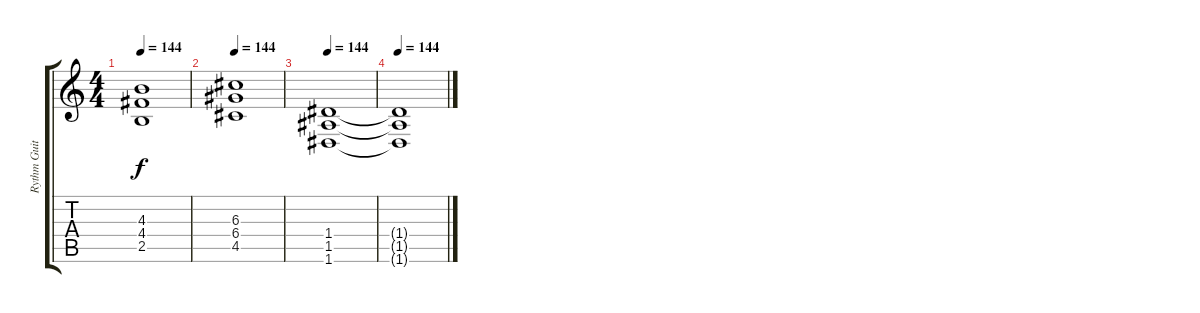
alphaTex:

\track ("Rythm Guitar" "Rythm Guit") {instrument overdrivenguitar}
\staff {score tabs}
\tuning (E4 B3 G3 D3 A2 D2) {hide}
\ts (4 4)
\tempo 144
\clef g2
\ks c
(4.3 4.4 2.5).1{dy f} |
\tempo 144
(6.3 6.4 4.5).1 |
\tempo 144
(1.4 1.5 1.6).1 |
\tempo 144
(1.4{t} 1.5{t} 1.6{t}).1
